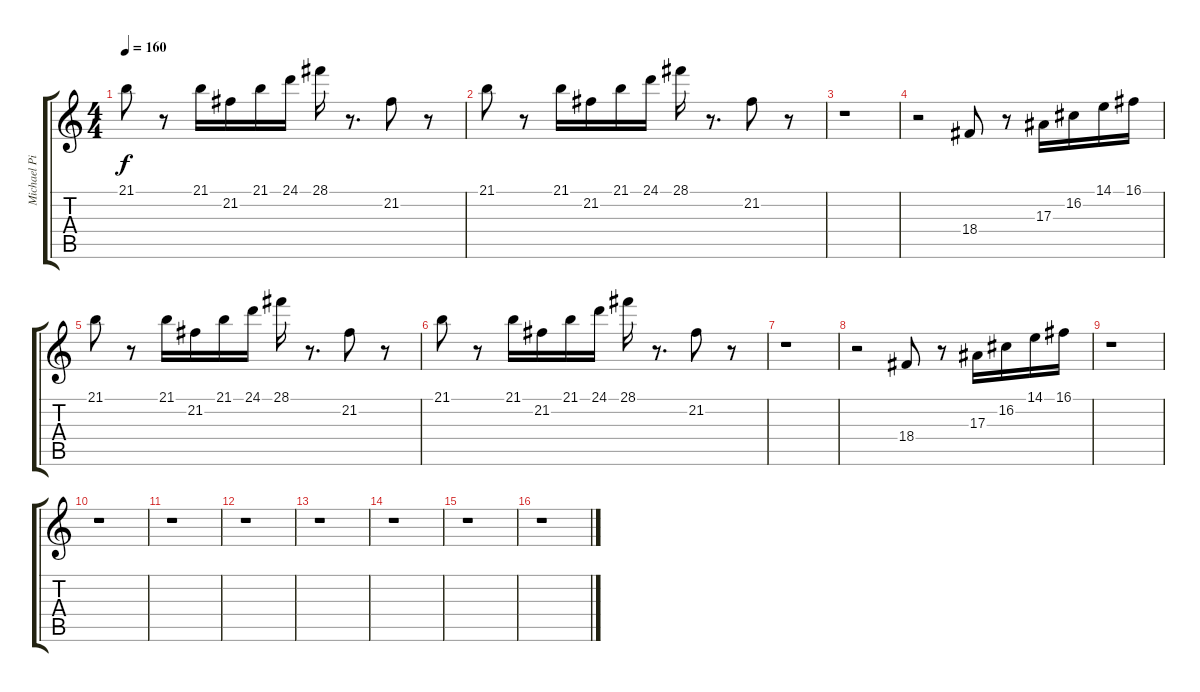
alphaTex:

\track ("Michael Pinella" "Michael Pi") {instrument stringensemble1}
\staff {score tabs}
\tuning (D4 A3 F3 C3 G2 D2) {hide}
\ts (4 4)
\tempo 160
\clef g2
\ks c
21.1.8{dy f} r.8 21.1.16 21.2.16 21.1.16 24.1.16 28.1.16 r.8{d} 21.2.8 r.8 |
21.1.8 r.8 21.1.16 21.2.16 21.1.16 24.1.16 28.1.16 r.8{d} 21.2.8 r.8 |
r.1 |
r.2 18.4.8 r.8 17.3.16 16.2.16 14.1.16 16.1.16 |
21.1.8 r.8 21.1.16 21.2.16 21.1.16 24.1.16 28.1.16 r.8{d} 21.2.8 r.8 |
21.1.8 r.8 21.1.16 21.2.16 21.1.16 24.1.16 28.1.16 r.8{d} 21.2.8 r.8 |
r.1 |
r.2 18.4.8 r.8 17.3.16 16.2.16 14.1.16 16.1.16 |
r.1 |
r.1 |
r.1 |
r.1 |
r.1 |
r.1 |
r.1 |
r.1
